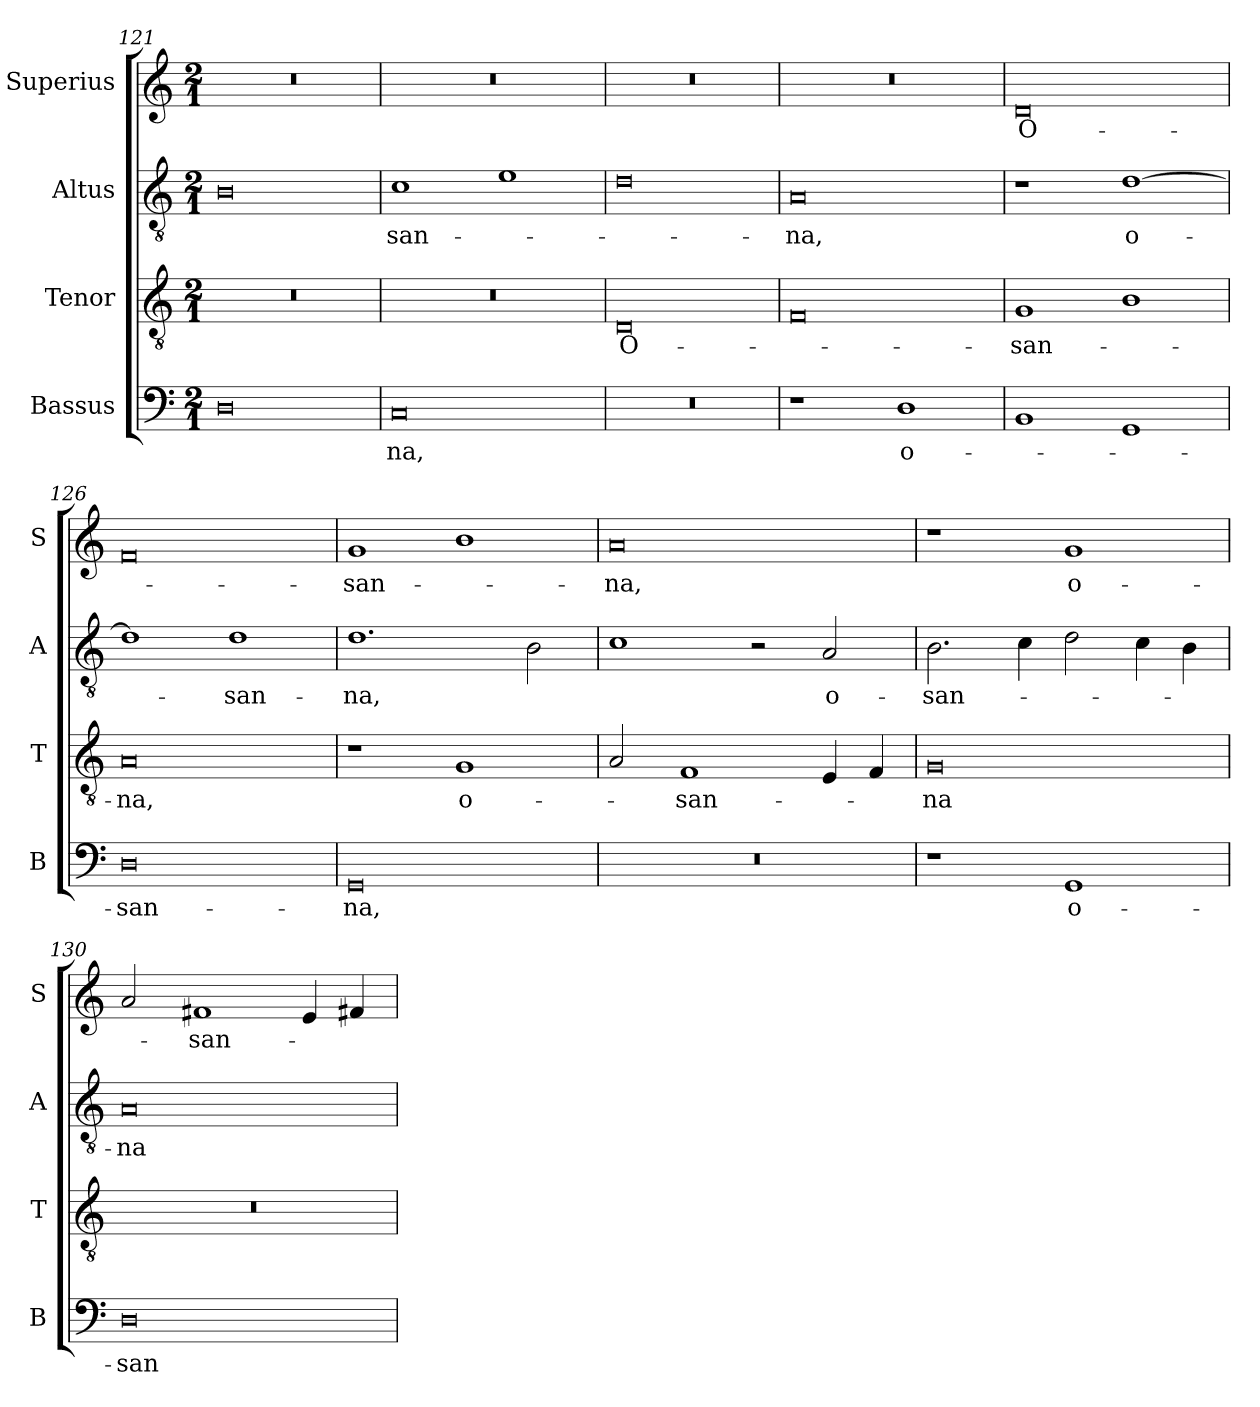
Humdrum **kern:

**kern	**text	**kern	**text	**kern	**text	**kern	**text
*part4	*part4	*part3	*part3	*part2	*part2	*part1	*part1
*staff4	*staff4	*staff3	*staff3	*staff2	*staff2	*staff1	*staff1
*I"Bassus	*	*I"Tenor	*	*I"Altus	*	*I"Superius	*
*I'B	*	*I'T	*	*I'A	*	*I'S	*
*clefF4	*	*clefGv2	*	*clefGv2	*	*clefG2	*
*k[]	*	*k[]	*	*k[]	*	*k[]	*
*M2/1	*	*M2/1	*	*M2/1	*	*M2/1	*
=121	=121	=121	=121	=121	=121	=121	=121
0D	.	0r	.	0B	.	0r	.
=122	=122	=122	=122	=122	=122	=122	=122
0C	-na,	0r	.	1c	-san-	0r	.
.	.	.	.	1e	.	.	.
=123	=123	=123	=123	=123	=123	=123	=123
0r	.	0D	O-	0d	.	0r	.
=124	=124	=124	=124	=124	=124	=124	=124
1r	.	0F	.	0A	-na,	0r	.
!	!LO:LY:i	!	!	!	!	!	!
1D	o-	.	.	.	.	.	.
=125	=125	=125	=125	=125	=125	=125	=125
1BB	.	1G	-san-	1r	.	0d	O-
!	!	!	!	!	!LO:LY:i	!	!
1GG	.	1B	.	[1d	o-	.	.
=126	=126	=126	=126	=126	=126	=126	=126
!	!LO:LY:i	!	!	!	!	!	!
0D	-san-	0A	-na,	1d]	.	0f	.
!	!	!	!	!	!LO:LY:i	!	!
.	.	.	.	1d	-san-	.	.
=127	=127	=127	=127	=127	=127	=127	=127
!	!LO:LY:i	!	!	!	!LO:LY:i	!	!
0GG	-na,	1r	.	1.d	-na,	1g	-san-
!	!	!	!LO:LY:i	!	!	!	!
.	.	1G	o-	.	.	1b	.
.	.	.	.	2B	.	.	.
=128	=128	=128	=128	=128	=128	=128	=128
0r	.	2A	.	1c	.	0a	-na,
!	!	!	!LO:LY:i	!	!	!	!
.	.	1F	-san-	.	.	.	.
.	.	.	.	2r	.	.	.
!	!	!	!	!	!LO:LY:i	!	!
.	.	4E	.	2A	o-	.	.
.	.	4F	.	.	.	.	.
=129	=129	=129	=129	=129	=129	=129	=129
!	!	!	!LO:LY:i	!	!LO:LY:i	!	!
1r	.	0G	-na	2.B	-san-	1r	.
.	.	.	.	4c	.	.	.
!	!LO:LY:i	!	!	!	!	!	!LO:LY:i
1GG	o-	.	.	2d	.	1g	o-
.	.	.	.	4c	.	.	.
.	.	.	.	4B	.	.	.
=130	=130	=130	=130	=130	=130	=130	=130
!	!LO:LY:i	!	!	!	!LO:LY:i	!	!
0D	-san-	0r	.	0A	-na	2a	.
!	!	!	!	!	!	!	!LO:LY:i
.	.	.	.	.	.	1f#X	-san-
.	.	.	.	.	.	4e	.
.	.	.	.	.	.	4f#X	.
=	=	=	=	=	=	=	=
*-	*-	*-	*-	*-	*-	*-	*-
